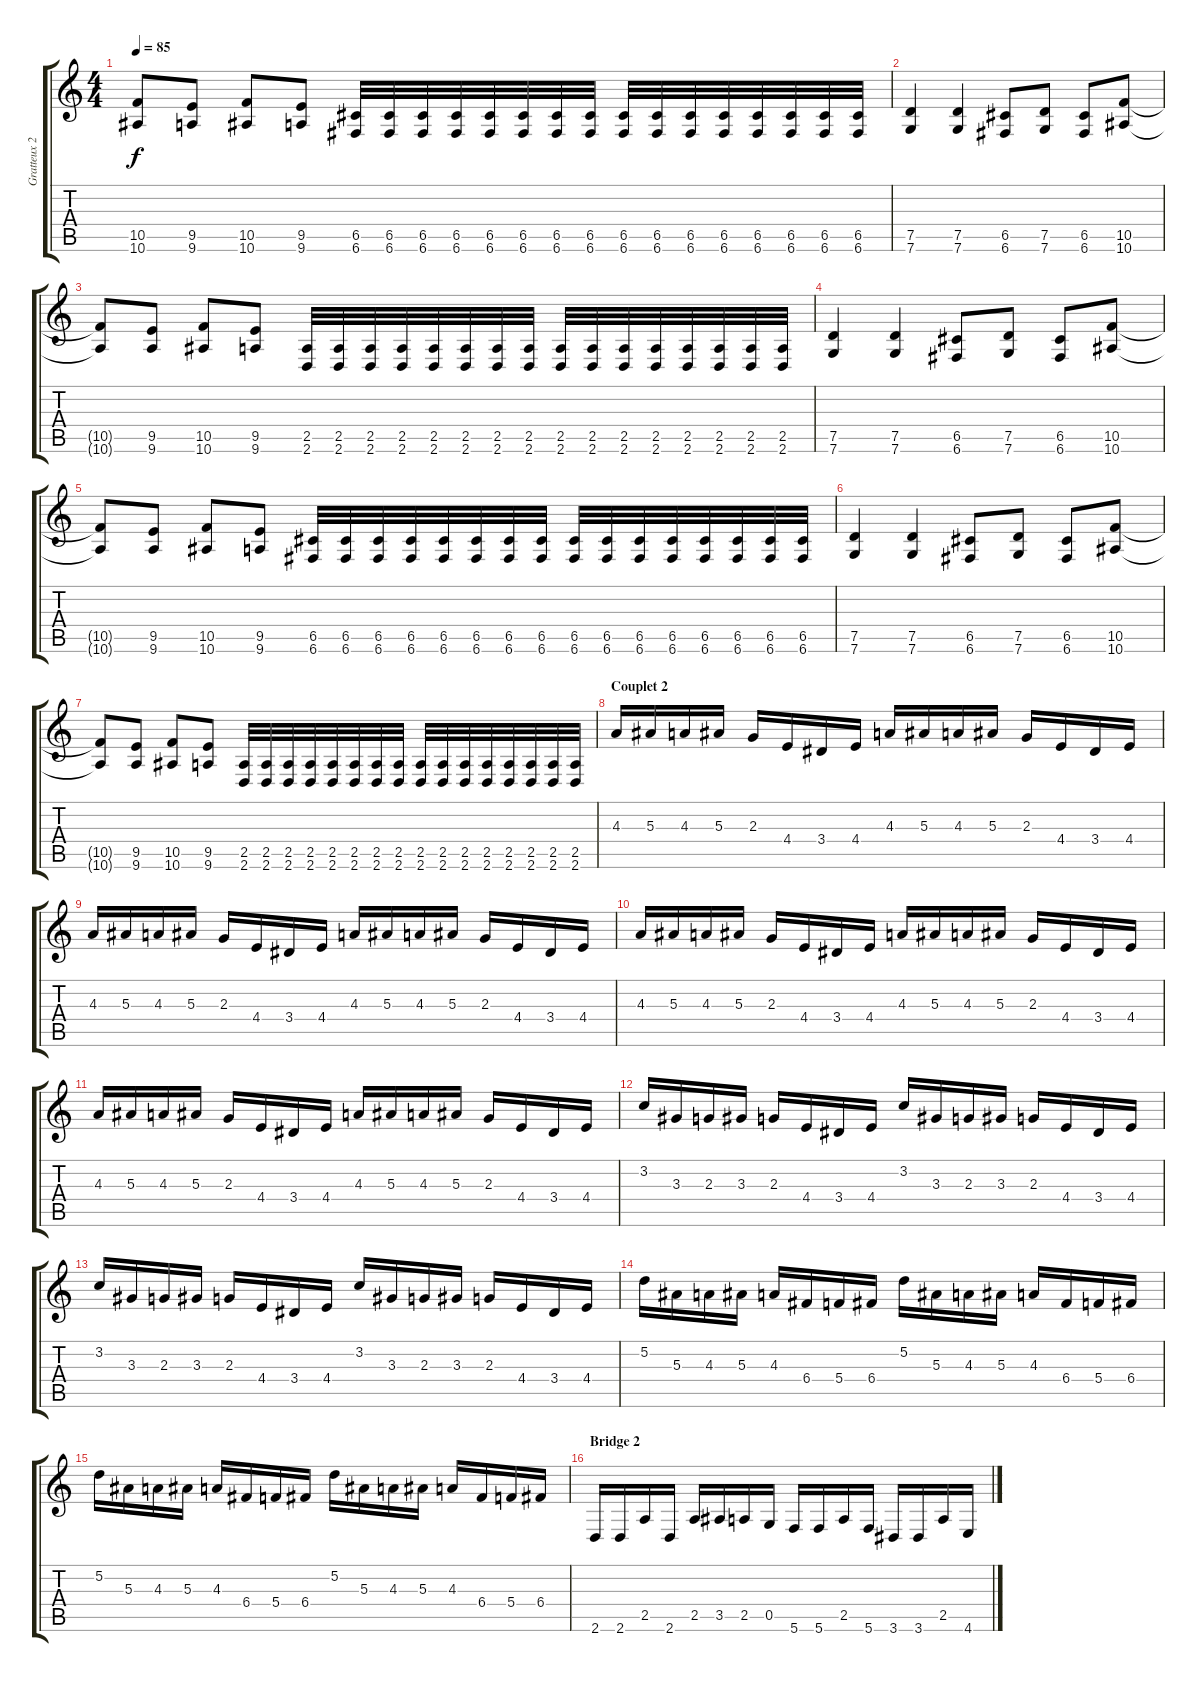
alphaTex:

\track ("Gratteux 2" "Gratteux 2") {instrument distortionguitar}
\staff {score tabs}
\tuning (D4 A3 F3 C3 G2 C2) {hide}
\ts (4 4)
\tempo 85
\clef g2
\ks c
(10.5{t} 10.6{t}).8{dy f} (9.5 9.6).8 (10.5 10.6).8 (9.5 9.6).8 (6.5 6.6).32 (6.5 6.6).32 (6.5 6.6).32 (6.5 6.6).32 (6.5 6.6).32 (6.5 6.6).32 (6.5 6.6).32 (6.5 6.6).32 (6.5 6.6).32 (6.5 6.6).32 (6.5 6.6).32 (6.5 6.6).32 (6.5 6.6).32 (6.5 6.6).32 (6.5 6.6).32 (6.5 6.6).32 |
(7.5 7.6).4 (7.5 7.6).4 (6.5 6.6).8 (7.5 7.6).8 (6.5 6.6).8 (10.5 10.6).8 |
(10.5{t} 10.6{t}).8 (9.5 9.6).8 (10.5 10.6).8 (9.5 9.6).8 (2.5 2.6).32 (2.5 2.6).32 (2.5 2.6).32 (2.5 2.6).32 (2.5 2.6).32 (2.5 2.6).32 (2.5 2.6).32 (2.5 2.6).32 (2.5 2.6).32 (2.5 2.6).32 (2.5 2.6).32 (2.5 2.6).32 (2.5 2.6).32 (2.5 2.6).32 (2.5 2.6).32 (2.5 2.6).32 |
(7.5 7.6).4 (7.5 7.6).4 (6.5 6.6).8 (7.5 7.6).8 (6.5 6.6).8 (10.5 10.6).8 |
(10.5{t} 10.6{t}).8 (9.5 9.6).8 (10.5 10.6).8 (9.5 9.6).8 (6.5 6.6).32 (6.5 6.6).32 (6.5 6.6).32 (6.5 6.6).32 (6.5 6.6).32 (6.5 6.6).32 (6.5 6.6).32 (6.5 6.6).32 (6.5 6.6).32 (6.5 6.6).32 (6.5 6.6).32 (6.5 6.6).32 (6.5 6.6).32 (6.5 6.6).32 (6.5 6.6).32 (6.5 6.6).32 |
(7.5 7.6).4 (7.5 7.6).4 (6.5 6.6).8 (7.5 7.6).8 (6.5 6.6).8 (10.5 10.6).8 |
(10.5{t} 10.6{t}).8 (9.5 9.6).8 (10.5 10.6).8 (9.5 9.6).8 (2.5 2.6).32 (2.5 2.6).32 (2.5 2.6).32 (2.5 2.6).32 (2.5 2.6).32 (2.5 2.6).32 (2.5 2.6).32 (2.5 2.6).32 (2.5 2.6).32 (2.5 2.6).32 (2.5 2.6).32 (2.5 2.6).32 (2.5 2.6).32 (2.5 2.6).32 (2.5 2.6).32 (2.5 2.6).32 |
\section ("" "Couplet 2")
4.3.16 5.3.16 4.3.16 5.3.16 2.3.16 4.4.16 3.4.16 4.4.16 4.3.16 5.3.16 4.3.16 5.3.16 2.3.16 4.4.16 3.4.16 4.4.16 |
4.3.16 5.3.16 4.3.16 5.3.16 2.3.16 4.4.16 3.4.16 4.4.16 4.3.16 5.3.16 4.3.16 5.3.16 2.3.16 4.4.16 3.4.16 4.4.16 |
4.3.16 5.3.16 4.3.16 5.3.16 2.3.16 4.4.16 3.4.16 4.4.16 4.3.16 5.3.16 4.3.16 5.3.16 2.3.16 4.4.16 3.4.16 4.4.16 |
4.3.16 5.3.16 4.3.16 5.3.16 2.3.16 4.4.16 3.4.16 4.4.16 4.3.16 5.3.16 4.3.16 5.3.16 2.3.16 4.4.16 3.4.16 4.4.16 |
3.2.16 3.3.16 2.3.16 3.3.16 2.3.16 4.4.16 3.4.16 4.4.16 3.2.16 3.3.16 2.3.16 3.3.16 2.3.16 4.4.16 3.4.16 4.4.16 |
3.2.16 3.3.16 2.3.16 3.3.16 2.3.16 4.4.16 3.4.16 4.4.16 3.2.16 3.3.16 2.3.16 3.3.16 2.3.16 4.4.16 3.4.16 4.4.16 |
5.2.16 5.3.16 4.3.16 5.3.16 4.3.16 6.4.16 5.4.16 6.4.16 5.2.16 5.3.16 4.3.16 5.3.16 4.3.16 6.4.16 5.4.16 6.4.16 |
5.2.16 5.3.16 4.3.16 5.3.16 4.3.16 6.4.16 5.4.16 6.4.16 5.2.16 5.3.16 4.3.16 5.3.16 4.3.16 6.4.16 5.4.16 6.4.16 |
\section ("" "Bridge 2")
2.6.16 2.6.16 2.5.16 2.6.16 2.5.16 3.5.16 2.5.16 0.5.16 5.6.16 5.6.16 2.5.16 5.6.16 3.6.16 3.6.16 2.5.16 4.6.16
